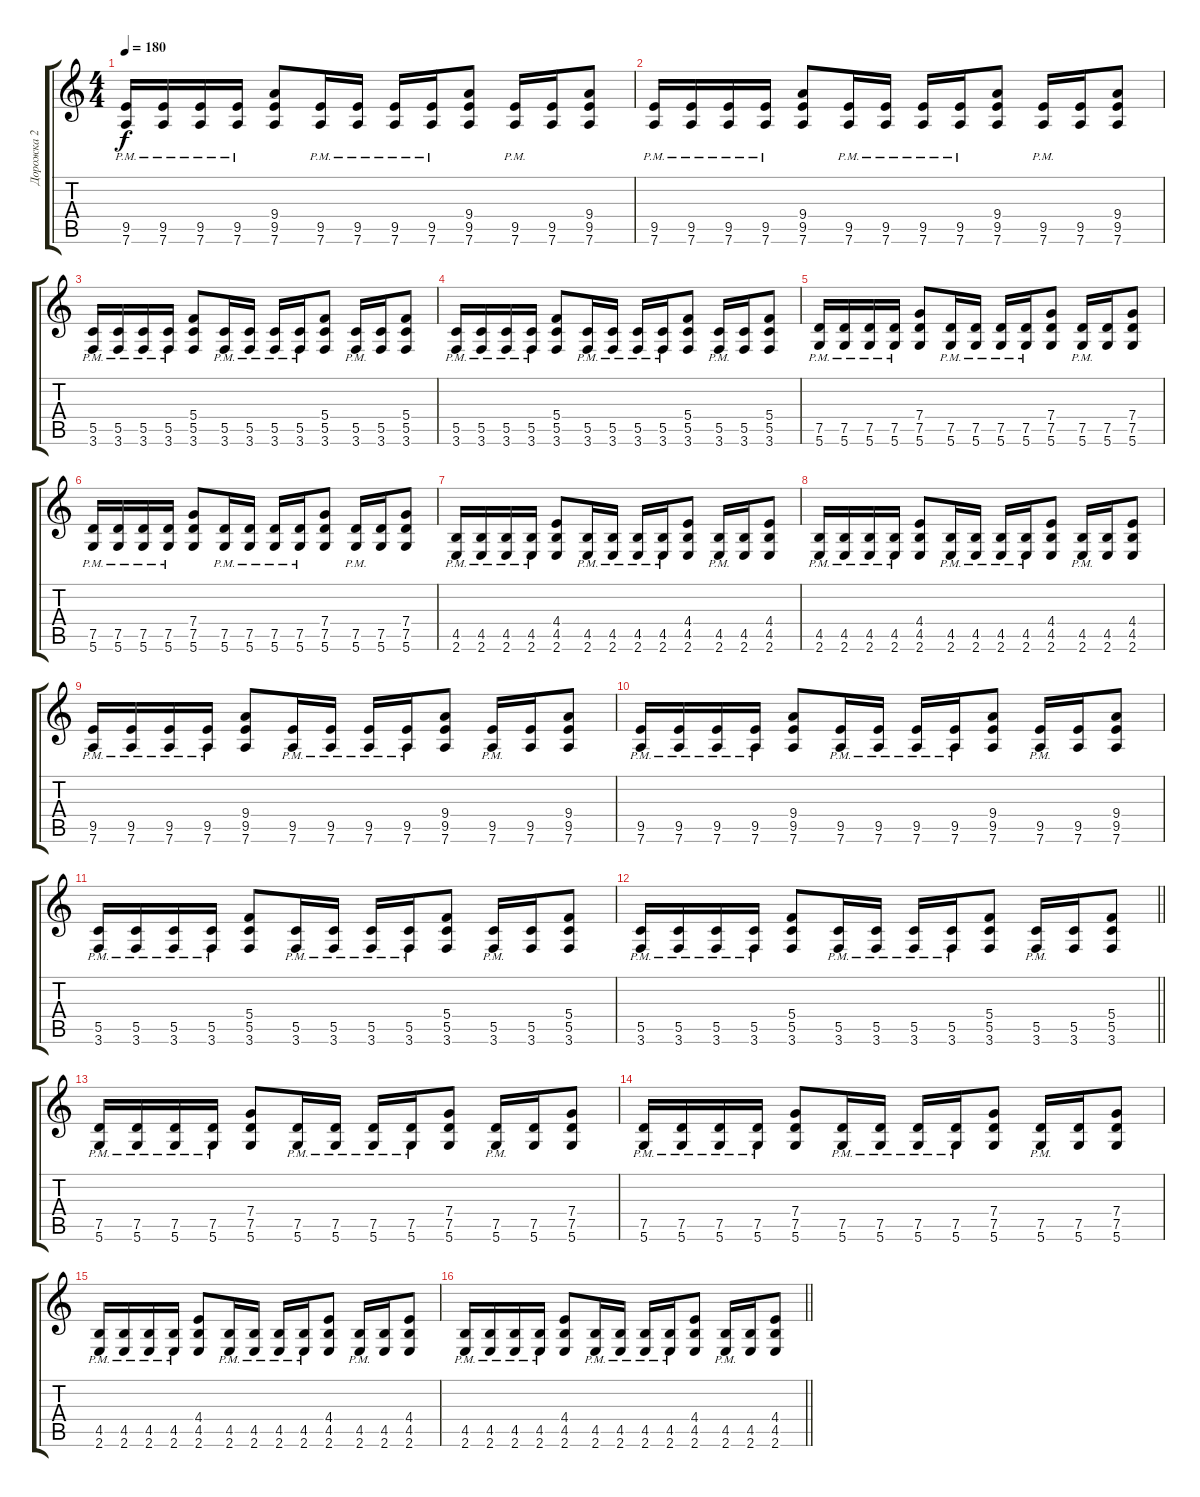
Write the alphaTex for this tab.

\track ("Дорожка 2" "Дорожка 2") {instrument distortionguitar}
\staff {score tabs}
\tuning (D4 A3 F3 C3 G2 D2) {hide}
\ts (4 4)
\tempo 180
\clef g2
\ks c
(9.5{pm} 7.6).16{dy f} (9.5{pm} 7.6).16 (9.5{pm} 7.6).16 (9.5{pm} 7.6).16 (9.4 9.5 7.6).8 (9.5{pm} 7.6).16 (9.5{pm} 7.6).16 (9.5{pm} 7.6).16 (9.5{pm} 7.6).16 (9.4 9.5 7.6).8 (9.5{pm} 7.6).16 (9.5 7.6).16 (9.4 9.5 7.6).8 |
(9.5{pm} 7.6).16 (9.5{pm} 7.6).16 (9.5{pm} 7.6).16 (9.5{pm} 7.6).16 (9.4 9.5 7.6).8 (9.5{pm} 7.6).16 (9.5{pm} 7.6).16 (9.5{pm} 7.6).16 (9.5{pm} 7.6).16 (9.4 9.5 7.6).8 (9.5{pm} 7.6).16 (9.5 7.6).16 (9.4 9.5 7.6).8 |
(5.5{pm} 3.6).16 (5.5{pm} 3.6).16 (5.5{pm} 3.6).16 (5.5{pm} 3.6).16 (5.4 5.5 3.6).8 (5.5{pm} 3.6).16 (5.5{pm} 3.6).16 (5.5{pm} 3.6).16 (5.5{pm} 3.6).16 (5.4 5.5 3.6).8 (5.5{pm} 3.6).16 (5.5 3.6).16 (5.4 5.5 3.6).8 |
(5.5{pm} 3.6).16 (5.5{pm} 3.6).16 (5.5{pm} 3.6).16 (5.5{pm} 3.6).16 (5.4 5.5 3.6).8 (5.5{pm} 3.6).16 (5.5{pm} 3.6).16 (5.5{pm} 3.6).16 (5.5{pm} 3.6).16 (5.4 5.5 3.6).8 (5.5{pm} 3.6).16 (5.5 3.6).16 (5.4 5.5 3.6).8 |
(7.5{pm} 5.6).16 (7.5{pm} 5.6).16 (7.5{pm} 5.6).16 (7.5{pm} 5.6).16 (7.4 7.5 5.6).8 (7.5{pm} 5.6).16 (7.5{pm} 5.6).16 (7.5{pm} 5.6).16 (7.5{pm} 5.6).16 (7.4 7.5 5.6).8 (7.5{pm} 5.6).16 (7.5 5.6).16 (7.4 7.5 5.6).8 |
(7.5{pm} 5.6).16 (7.5{pm} 5.6).16 (7.5{pm} 5.6).16 (7.5{pm} 5.6).16 (7.4 7.5 5.6).8 (7.5{pm} 5.6).16 (7.5{pm} 5.6).16 (7.5{pm} 5.6).16 (7.5{pm} 5.6).16 (7.4 7.5 5.6).8 (7.5{pm} 5.6).16 (7.5 5.6).16 (7.4 7.5 5.6).8 |
(4.5{pm} 2.6).16 (4.5{pm} 2.6).16 (4.5{pm} 2.6).16 (4.5{pm} 2.6).16 (4.4 4.5 2.6).8 (4.5{pm} 2.6).16 (4.5{pm} 2.6).16 (4.5{pm} 2.6).16 (4.5{pm} 2.6).16 (4.4 4.5 2.6).8 (4.5{pm} 2.6).16 (4.5 2.6).16 (4.4 4.5 2.6).8 |
(4.5{pm} 2.6).16 (4.5{pm} 2.6).16 (4.5{pm} 2.6).16 (4.5{pm} 2.6).16 (4.4 4.5 2.6).8 (4.5{pm} 2.6).16 (4.5{pm} 2.6).16 (4.5{pm} 2.6).16 (4.5{pm} 2.6).16 (4.4 4.5 2.6).8 (4.5{pm} 2.6).16 (4.5 2.6).16 (4.4 4.5 2.6).8 |
(9.5{pm} 7.6).16 (9.5{pm} 7.6).16 (9.5{pm} 7.6).16 (9.5{pm} 7.6).16 (9.4 9.5 7.6).8 (9.5{pm} 7.6).16 (9.5{pm} 7.6).16 (9.5{pm} 7.6).16 (9.5{pm} 7.6).16 (9.4 9.5 7.6).8 (9.5{pm} 7.6).16 (9.5 7.6).16 (9.4 9.5 7.6).8 |
(9.5{pm} 7.6).16 (9.5{pm} 7.6).16 (9.5{pm} 7.6).16 (9.5{pm} 7.6).16 (9.4 9.5 7.6).8 (9.5{pm} 7.6).16 (9.5{pm} 7.6).16 (9.5{pm} 7.6).16 (9.5{pm} 7.6).16 (9.4 9.5 7.6).8 (9.5{pm} 7.6).16 (9.5 7.6).16 (9.4 9.5 7.6).8 |
(5.5{pm} 3.6).16 (5.5{pm} 3.6).16 (5.5{pm} 3.6).16 (5.5{pm} 3.6).16 (5.4 5.5 3.6).8 (5.5{pm} 3.6).16 (5.5{pm} 3.6).16 (5.5{pm} 3.6).16 (5.5{pm} 3.6).16 (5.4 5.5 3.6).8 (5.5{pm} 3.6).16 (5.5 3.6).16 (5.4 5.5 3.6).8 |
\barLineRight lightlight
(5.5{pm} 3.6).16 (5.5{pm} 3.6).16 (5.5{pm} 3.6).16 (5.5{pm} 3.6).16 (5.4 5.5 3.6).8 (5.5{pm} 3.6).16 (5.5{pm} 3.6).16 (5.5{pm} 3.6).16 (5.5{pm} 3.6).16 (5.4 5.5 3.6).8 (5.5{pm} 3.6).16 (5.5 3.6).16 (5.4 5.5 3.6).8 |
(7.5{pm} 5.6).16 (7.5{pm} 5.6).16 (7.5{pm} 5.6).16 (7.5{pm} 5.6).16 (7.4 7.5 5.6).8 (7.5{pm} 5.6).16 (7.5{pm} 5.6).16 (7.5{pm} 5.6).16 (7.5{pm} 5.6).16 (7.4 7.5 5.6).8 (7.5{pm} 5.6).16 (7.5 5.6).16 (7.4 7.5 5.6).8 |
(7.5{pm} 5.6).16 (7.5{pm} 5.6).16 (7.5{pm} 5.6).16 (7.5{pm} 5.6).16 (7.4 7.5 5.6).8 (7.5{pm} 5.6).16 (7.5{pm} 5.6).16 (7.5{pm} 5.6).16 (7.5{pm} 5.6).16 (7.4 7.5 5.6).8 (7.5{pm} 5.6).16 (7.5 5.6).16 (7.4 7.5 5.6).8 |
(4.5{pm} 2.6).16 (4.5{pm} 2.6).16 (4.5{pm} 2.6).16 (4.5{pm} 2.6).16 (4.4 4.5 2.6).8 (4.5{pm} 2.6).16 (4.5{pm} 2.6).16 (4.5{pm} 2.6).16 (4.5{pm} 2.6).16 (4.4 4.5 2.6).8 (4.5{pm} 2.6).16 (4.5 2.6).16 (4.4 4.5 2.6).8 |
\barLineRight lightlight
(4.5{pm} 2.6).16 (4.5{pm} 2.6).16 (4.5{pm} 2.6).16 (4.5{pm} 2.6).16 (4.4 4.5 2.6).8 (4.5{pm} 2.6).16 (4.5{pm} 2.6).16 (4.5{pm} 2.6).16 (4.5{pm} 2.6).16 (4.4 4.5 2.6).8 (4.5{pm} 2.6).16 (4.5 2.6).16 (4.4 4.5 2.6).8
